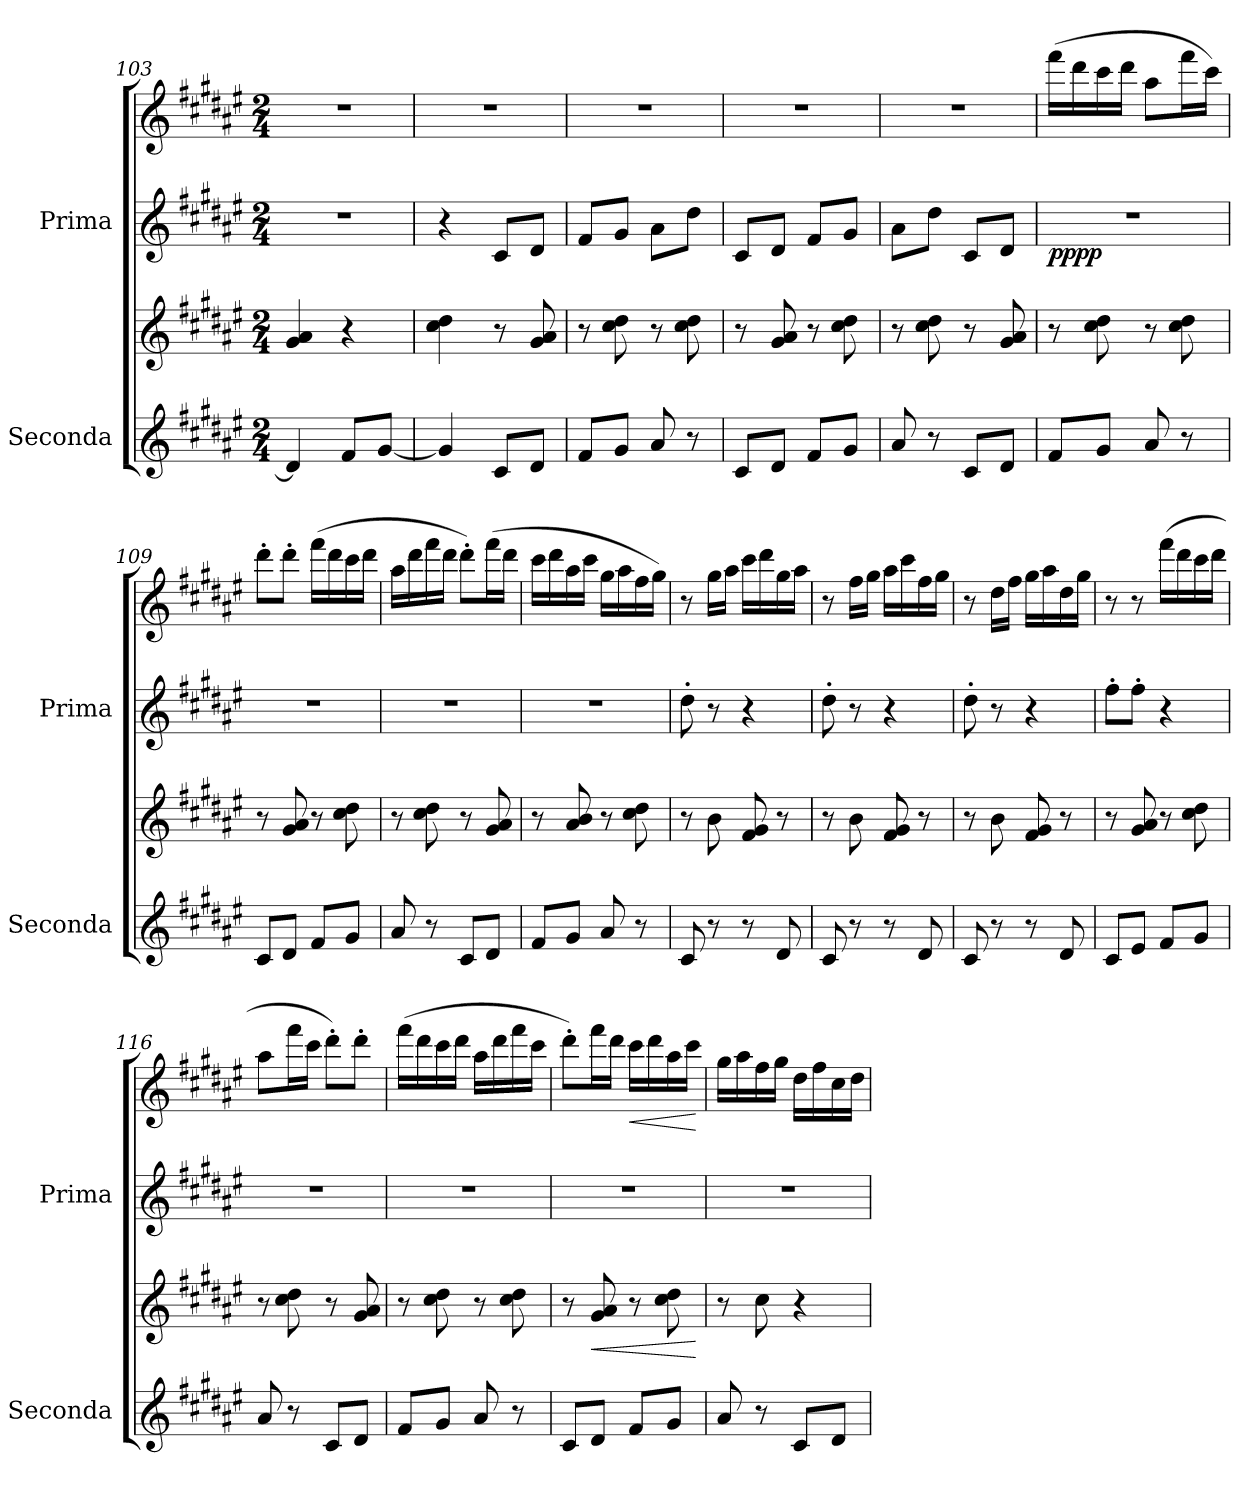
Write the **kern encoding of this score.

**kern	**kern	**dynam	**kern	**kern	**dynam
*part2	*part2	*part2	*part1	*part1	*part1
*staff4	*staff3	*staff3/4	*staff2	*staff1	*staff1/2
*I"Seconda	*	*	*I"Prima	*	*
*I'Seconda	*	*	*I'Prima	*	*
*clefG2	*clefG2	*	*clefG2	*clefG2	*
*k[f#c#g#d#a#e#]	*k[f#c#g#d#a#e#]	*	*k[f#c#g#d#a#e#]	*k[f#c#g#d#a#e#]	*
*M2/4	*M2/4	*	*M2/4	*M2/4	*
=103	=103	=103	=103	=103	=103
4d#/]	4g#/ 4a#/	.	2r	2r	.
8f#/L	4r	.	.	.	.
[8g#/J	.	.	.	.	.
=104	=104	=104	=104	=104	=104
4g#/]	4cc#\ 4dd#\	.	4r	2r	.
(>8c#/L	8r	.	8c#/L	.	.
8d#/J	8g#/ 8a#/	.	8d#/J	.	.
=105	=105	=105	=105	=105	=105
8f#/L	8r	.	8f#/L	2r	.
8g#/J	8cc#\ 8dd#\	.	8g#/J	.	.
8a#/	8r	.	8a#\L	.	.
8r	8cc#\ 8dd#\)	.	8dd#\J	.	.
=106	=106	=106	=106	=106	=106
8c#/L	8r	.	8c#/L	2r	.
8d#/J	8g#/ 8a#/	.	8d#/J	.	.
8f#/L	8r	.	8f#/L	.	.
8g#/J	8cc#\ 8dd#\	.	8g#/J	.	.
=107	=107	=107	=107	=107	=107
8a#/	8r	.	8a#\L	2r	.
8r	8cc#\ 8dd#\	.	8dd#\J	.	.
8c#/L	8r	.	8c#/L	.	.
8d#/J	8g#/ 8a#/	.	8d#/J	.	.
!!LO:PB:g=z
=108	=108	=108	=108	=108	=108
!	!	!	!	!	!LO:DY:b=2
!	!	!	!	!	!LO:DY:n=1:b
8f#/L	8r	.	2r	(>16fff#\LL	pp pp
.	.	.	.	16ddd#\	.
8g#/J	8cc#\ 8dd#\	.	.	16ccc#\	.
.	.	.	.	16ddd#\JJ	.
8a#/	8r	.	.	8aa#\L	.
8r	8cc#\ 8dd#\	.	.	16fff#\L	.
.	.	.	.	16ccc#\JJ)	.
=109	=109	=109	=109	=109	=109
8c#/L	8r	.	2r	8ddd#'\L	.
8d#/J	8g#/ 8a#/	.	.	8ddd#'\J	.
8f#/L	8r	.	.	(>16fff#\LL	.
.	.	.	.	16ddd#\	.
8g#/J	8cc#\ 8dd#\	.	.	16ccc#\	.
.	.	.	.	16ddd#\JJ	.
=110	=110	=110	=110	=110	=110
8a#/	8r	.	2r	16aa#\LL	.
.	.	.	.	16ddd#\	.
8r	8cc#\ 8dd#\	.	.	16fff#\	.
.	.	.	.	16ddd#\JJ	.
(>8c#/L	8r	.	.	8ddd#'\L)	.
8d#/J	8g#/ 8a#/	.	.	(>16fff#\L	.
.	.	.	.	16ddd#\JJ	.
=111	=111	=111	=111	=111	=111
8f#/L	8r	.	2r	16ccc#\LL	.
.	.	.	.	16ddd#\	.
8g#/J	8a#/ 8b/	.	.	16aa#\	.
.	.	.	.	16ccc#\JJ	.
8a#/	8r	.	.	16gg#\LL	.
.	.	.	.	16aa#\	.
8r	8cc#\ 8dd#\)	.	.	16ff#\	.
.	.	.	.	16gg#\JJ)	.
!!LO:LB:g=z
=112	=112	=112	=112	=112	=112
8c#/	8r	.	8dd#'\	8r	.
8r	8b\	.	8r	(>16gg#\LL	.
.	.	.	.	16aa#\JJ	.
8r	8f#/ 8g#/	.	4r	16ccc#\LL	.
.	.	.	.	16ddd#\	.
8d#/	8r	.	.	16gg#\	.
.	.	.	.	16aa#\JJ	.
=113	=113	=113	=113	=113	=113
8c#/	8r	.	8dd#'\)	8r	.
8r	8b\	.	8r	(>16ff#\LL	.
.	.	.	.	16gg#\JJ	.
8r	8f#/ 8g#/	.	4r	16aa#\LL	.
.	.	.	.	16ccc#\	.
8d#/	8r	.	.	16ff#\	.
.	.	.	.	16gg#\JJ	.
=114	=114	=114	=114	=114	=114
8c#/	8r	.	8dd#'\)	8r	.
8r	8b\	.	8r	(>16dd#\LL	.
.	.	.	.	16ff#\JJ	.
8r	8f#/ 8g#/	.	4r	16gg#\LL	.
.	.	.	.	16aa#\	.
8d#/	8r	.	.	16dd#\	.
.	.	.	.	16gg#\JJ	.
=115	=115	=115	=115	=115	=115
(>8c#/L	8r	.	8ff#'\L)	8r	.
8e#/J	8g#/ 8a#/	.	8ff#'\J	8r	.
8f#/L	8r	.	4r	(>16fff#\LL	.
.	.	.	.	16ddd#\	.
8g#/J	8cc#\ 8dd#\	.	.	16ccc#\	.
.	.	.	.	16ddd#\JJ	.
=116	=116	=116	=116	=116	=116
8a#/	8r	.	2r	8aa#\L	.
8r	8cc#\ 8dd#\)	.	.	16fff#\L	.
.	.	.	.	16ccc#\JJ	.
(>8c#/L	8r	.	.	8ddd#'\L)	.
8d#/J	8g#/ 8a#/	.	.	8ddd#'\J	.
!!LO:LB:g=z
=117	=117	=117	=117	=117	=117
8f#/L	8r	.	2r	(>16fff#\LL	.
.	.	.	.	16ddd#\	.
8g#/J	8cc#\ 8dd#\	.	.	16ccc#\	.
.	.	.	.	16ddd#\JJ	.
8a#/	8r	.	.	16aa#\LL	.
.	.	.	.	16ddd#\	.
8r	8cc#\ 8dd#\)	.	.	16fff#\	.
.	.	.	.	16ccc#\JJ	.
=118	=118	=118	=118	=118	=118
(>8c#/L	8r	.	2r	8ddd#'\L)	.
!	!	!LO:HP:b	!	!	!
8d#/J	8g#/ 8a#/	<	.	16fff#\L	.
.	.	.	.	16ddd#\JJ	.
!	!	!	!	!	!LO:HP:b
8f#/L	8r	.	.	16ccc#\LL	<
.	.	.	.	16ddd#\	.
8g#/J	8cc#\ 8dd#\	.	.	16aa#\	.
.	.	.	.	16ccc#\JJ	.
.	.	[	.	.	[
=119	=119	=119	=119	=119	=119
8a#/	8r	.	2r	16gg#\LL	.
.	.	.	.	16aa#\	.
8r	8cc#\)	.	.	16ff#\	.
.	.	.	.	16gg#\JJ	.
8c#/L	4r	.	.	16dd#\LL	.
.	.	.	.	16ff#\	.
8d#/J	.	.	.	16cc#\	.
.	.	.	.	16dd#\JJ	.
=	=	=	=	=	=
*-	*-	*-	*-	*-	*-
